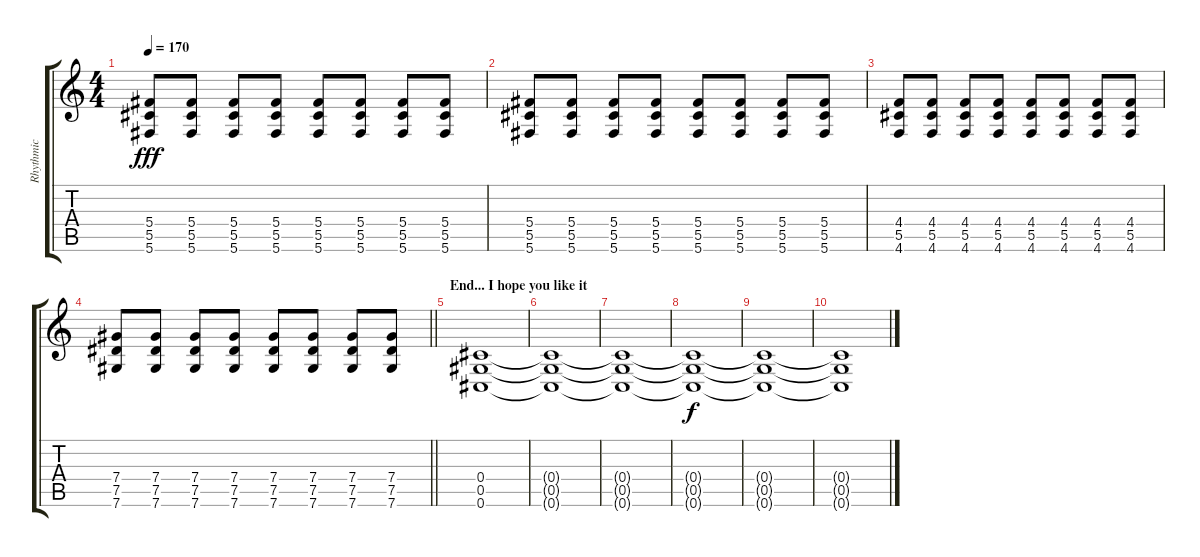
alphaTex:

\track ("Rhythmic" "Rhythmic") {instrument distortionguitar}
\staff {score tabs}
\tuning (Eb4 Bb3 Gb3 Db3 Ab2 Db2) {hide}
\ts (4 4)
\tempo 170
\clef g2
\ks c
(5.4 5.5 5.6).8{dy fff} (5.4 5.5 5.6).8 (5.4 5.5 5.6).8 (5.4 5.5 5.6).8 (5.4 5.5 5.6).8 (5.4 5.5 5.6).8 (5.4 5.5 5.6).8 (5.4 5.5 5.6).8 |
(5.4 5.5 5.6).8 (5.4 5.5 5.6).8 (5.4 5.5 5.6).8 (5.4 5.5 5.6).8 (5.4 5.5 5.6).8 (5.4 5.5 5.6).8 (5.4 5.5 5.6).8 (5.4 5.5 5.6).8 |
(4.4 5.5 4.6).8 (4.4 5.5 4.6).8 (4.4 5.5 4.6).8 (4.4 5.5 4.6).8 (4.4 5.5 4.6).8 (4.4 5.5 4.6).8 (4.4 5.5 4.6).8 (4.4 5.5 4.6).8 |
\barLineRight lightlight
(7.4 7.5 7.6).8 (7.4 7.5 7.6).8 (7.4 7.5 7.6).8 (7.4 7.5 7.6).8 (7.4 7.5 7.6).8 (7.4 7.5 7.6).8 (7.4 7.5 7.6).8 (7.4 7.5 7.6).8 |
\section ("" "End... I hope you like it")
(0.4 0.5 0.6).1 |
(0.4{t} 0.5{t} 0.6{t}).1 |
(0.4{t} 0.5{t} 0.6{t}).1 |
(0.4{t} 0.5{t} 0.6{t}).1{dy f} |
(0.4{t} 0.5{t} 0.6{t}).1 |
(0.4{t} 0.5{t} 0.6{t}).1
